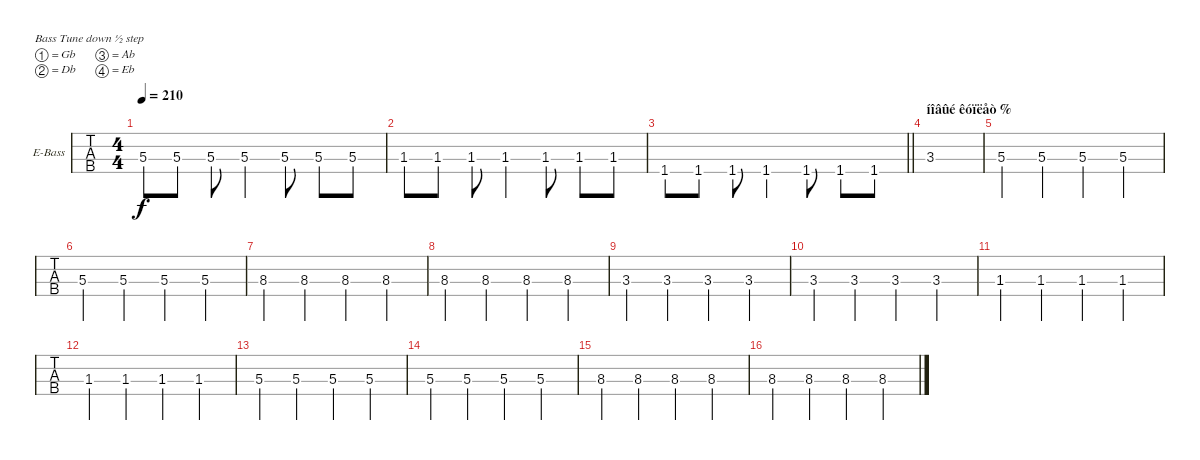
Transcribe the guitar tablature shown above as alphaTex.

\bracketExtendMode groupsimilarinstruments
\firstSystemTrackNameOrientation horizontal
\otherSystemsTrackNameOrientation horizontal
\track ("Electric Bass" "E-Bass") {instrument electricbassfinger}
\staff {tabs}
\tuning (Gb2 Db2 Ab1 Eb1)
\ts (4 4)
\tempo 210
\clef f4
\ks c
5.3.8{dy f} 5.3.8 5.3.8 5.3.4 5.3.8 5.3.8 5.3.8 |
1.3.8 1.3.8 1.3.8 1.3.4 1.3.8 1.3.8 1.3.8 |
\barLineRight lightlight
1.4.8 1.4.8 1.4.8 1.4.4 1.4.8 1.4.8 1.4.8 |
\section ("" "íîâûé êóïëåò %")
3.3.1 |
5.3.4 5.3.4 5.3.4 5.3.4 |
5.3.4 5.3.4 5.3.4 5.3.4 |
8.3.4 8.3.4 8.3.4 8.3.4 |
8.3.4 8.3.4 8.3.4 8.3.4 |
3.3.4 3.3.4 3.3.4 3.3.4 |
3.3.4 3.3.4 3.3.4 3.3.4 |
1.3.4 1.3.4 1.3.4 1.3.4 |
1.3.4 1.3.4 1.3.4 1.3.4 |
5.3.4 5.3.4 5.3.4 5.3.4 |
5.3.4 5.3.4 5.3.4 5.3.4 |
8.3.4 8.3.4 8.3.4 8.3.4 |
8.3.4 8.3.4 8.3.4 8.3.4
